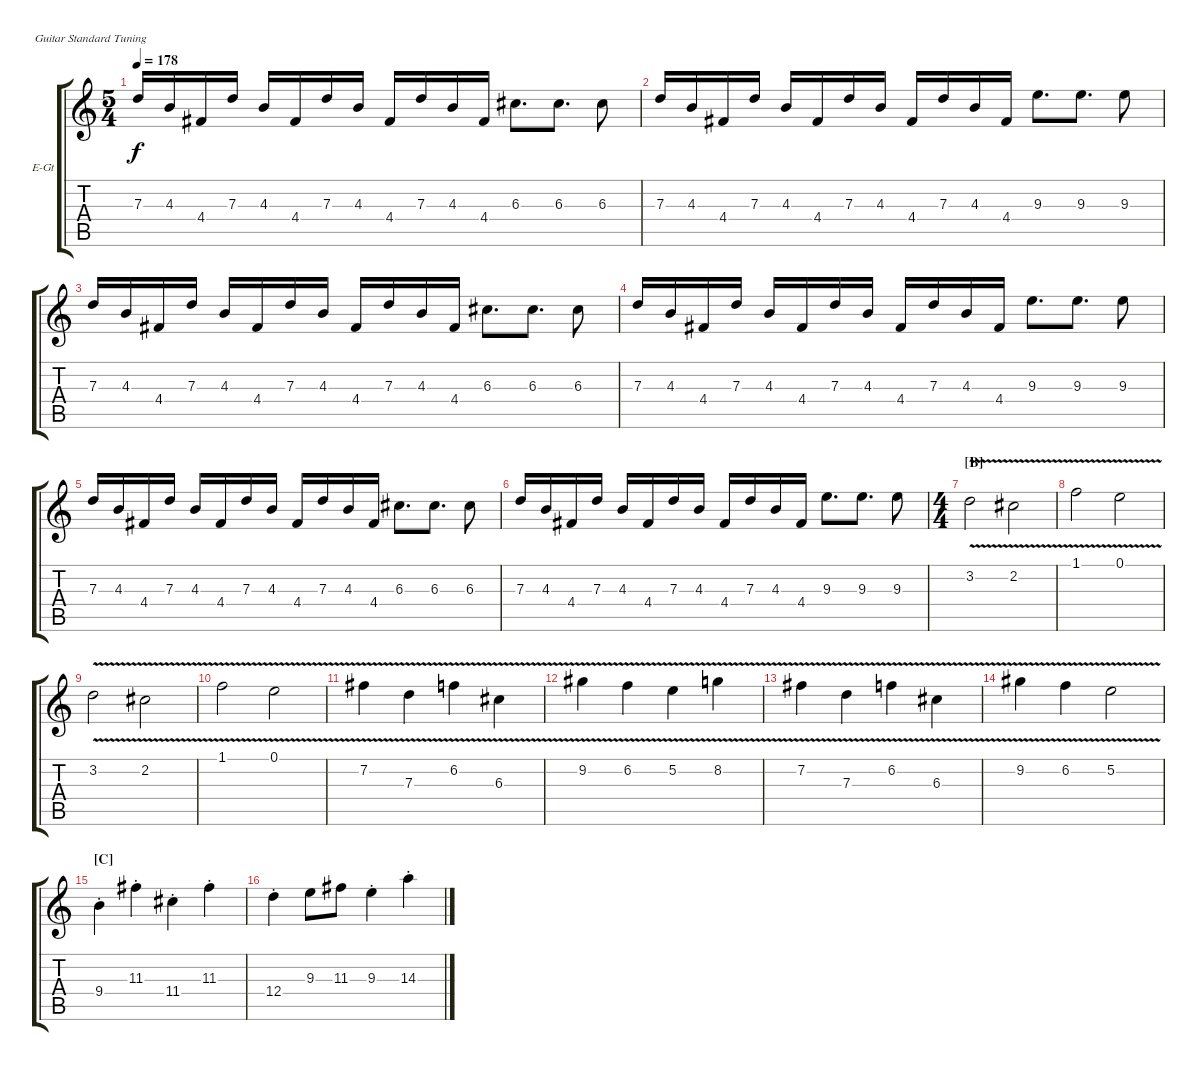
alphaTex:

\defaultSystemsLayout 4
\bracketExtendMode groupsimilarinstruments
\firstSystemTrackNameOrientation horizontal
\otherSystemsTrackNameOrientation horizontal
\track ("Electric Guitar" "E-Gt") {instrument distortionguitar}
\staff {score tabs}
\tuning (E4 B3 G3 D3 A2 E2)
\ts (5 4)
\tempo 178
\clef g2
\ks c
7.3.16{dy f} 4.3.16 4.4.16 7.3.16 4.3.16 4.4.16 7.3.16 4.3.16 4.4.16 7.3.16 4.3.16 4.4.16 6.3.8{d} 6.3.8{d} 6.3.8 |
7.3.16 4.3.16 4.4.16 7.3.16 4.3.16 4.4.16 7.3.16 4.3.16 4.4.16 7.3.16 4.3.16 4.4.16 9.3.8{d} 9.3.8{d} 9.3.8 |
7.3.16 4.3.16 4.4.16 7.3.16 4.3.16 4.4.16 7.3.16 4.3.16 4.4.16 7.3.16 4.3.16 4.4.16 6.3.8{d} 6.3.8{d} 6.3.8 |
7.3.16 4.3.16 4.4.16 7.3.16 4.3.16 4.4.16 7.3.16 4.3.16 4.4.16 7.3.16 4.3.16 4.4.16 9.3.8{d} 9.3.8{d} 9.3.8 |
7.3.16 4.3.16 4.4.16 7.3.16 4.3.16 4.4.16 7.3.16 4.3.16 4.4.16 7.3.16 4.3.16 4.4.16 6.3.8{d} 6.3.8{d} 6.3.8 |
7.3.16 4.3.16 4.4.16 7.3.16 4.3.16 4.4.16 7.3.16 4.3.16 4.4.16 7.3.16 4.3.16 4.4.16 9.3.8{d} 9.3.8{d} 9.3.8 |
\ts (4 4)
\section ("B" "")
3.2{v}.2 2.2{v}.2 |
1.1{v}.2 0.1{v}.2 |
3.2{v}.2 2.2{v}.2 |
1.1{v}.2 0.1{v}.2 |
7.2{v}.4 7.3{v}.4 6.2{v}.4 6.3{v}.4 |
9.2{v}.4 6.2{v}.4 5.2{v}.4 8.2{v}.4 |
7.2{v}.4 7.3{v}.4 6.2{v}.4 6.3{v}.4 |
9.2{v}.4 6.2{v}.4 5.2{v}.2 |
\section ("C" "")
9.4{st}.4 11.3{st}.4 11.4{st}.4 11.3{st}.4 |
12.4{st}.4 9.3.8 11.3.8 9.3{st}.4 14.3{st}.4
